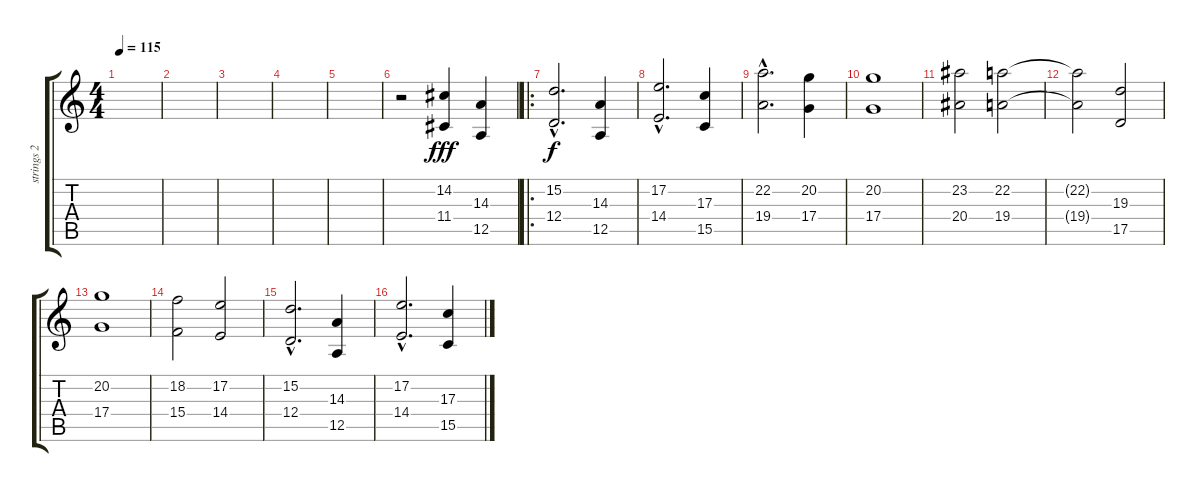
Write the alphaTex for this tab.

\track ("strings 2" "strings 2") {instrument stringensemble2}
\staff {score tabs}
\tuning (E4 B3 G3 D3 A2 E2) {hide}
\ts (4 4)
\tempo 115
\clef g2
\ks c
|
|
|
|
|
r.2 (14.2 11.4).4{dy fff} (14.3 12.5).4 |
\ro
(15.2{hac} 12.4{hac}).2{d dy f} (14.3 12.5).4 |
(17.2{hac} 14.4{hac}).2{d} (17.3 15.5).4 |
(22.2{hac} 19.4{hac}).2{d} (20.2 17.4).4 |
(20.2 17.4).1 |
(23.2 20.4).2 (22.2 19.4).2 |
(22.2{t} 19.4{t}).2 (19.3 17.5).2 |
(20.2 17.4).1 |
(18.2 15.4).2 (17.2 14.4).2 |
(15.2{hac} 12.4{hac}).2{d} (14.3 12.5).4 |
(17.2{hac} 14.4{hac}).2{d} (17.3 15.5).4
